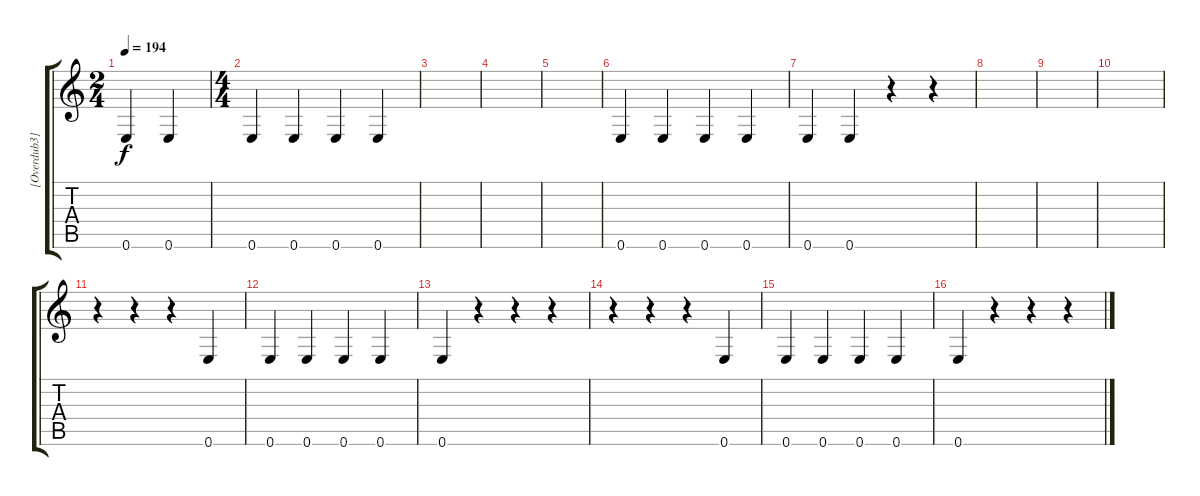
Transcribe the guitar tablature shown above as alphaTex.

\track ("[Overdub3]" "[Overdub3]") {instrument distortionguitar}
\staff {score tabs}
\tuning (E4 B3 G3 D3 A2 E2) {hide}
\ts (2 4)
\tempo 194
\clef g2
\ks c
0.6.4{dy f volume 14 balance 16 instrument gunshot} 0.6.4 |
\ts (4 4)
0.6.4{volume 12} 0.6.4{volume 10} 0.6.4{volume 7} 0.6.4{volume 4} |
|
|
|
0.6.4{volume 14 instrument gunshot} 0.6.4 0.6.4{volume 12} 0.6.4{volume 10} |
0.6.4{volume 7} 0.6.4{volume 4} r.4 r.4 |
|
|
|
r.4 r.4 r.4 0.6.4{volume 14 instrument gunshot} |
0.6.4 0.6.4{volume 12} 0.6.4{volume 10} 0.6.4{volume 7} |
0.6.4{volume 4} r.4 r.4 r.4 |
r.4 r.4 r.4 0.6.4{volume 14 instrument gunshot} |
0.6.4 0.6.4{volume 12} 0.6.4{volume 10} 0.6.4{volume 7} |
0.6.4{volume 4} r.4 r.4 r.4
